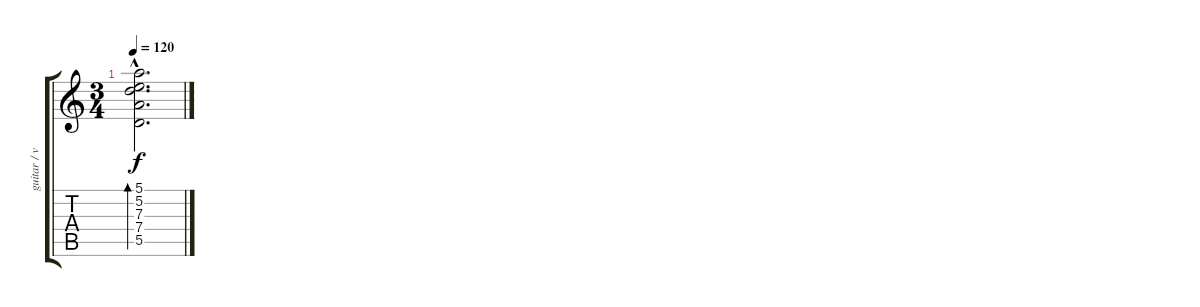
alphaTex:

\track ("guitar / voix" "guitar / v") {instrument acousticguitarnylon}
\staff {score tabs}
\tuning (E4 B3 G3 D3 A2 E2) {hide}
\ts (3 4)
\tempo 120
\clef g2
\ks c
(5.1{hac} 5.2{hac} 7.3{hac} 7.4{hac} 5.5{hac}).2{d bd 480 dy f}
